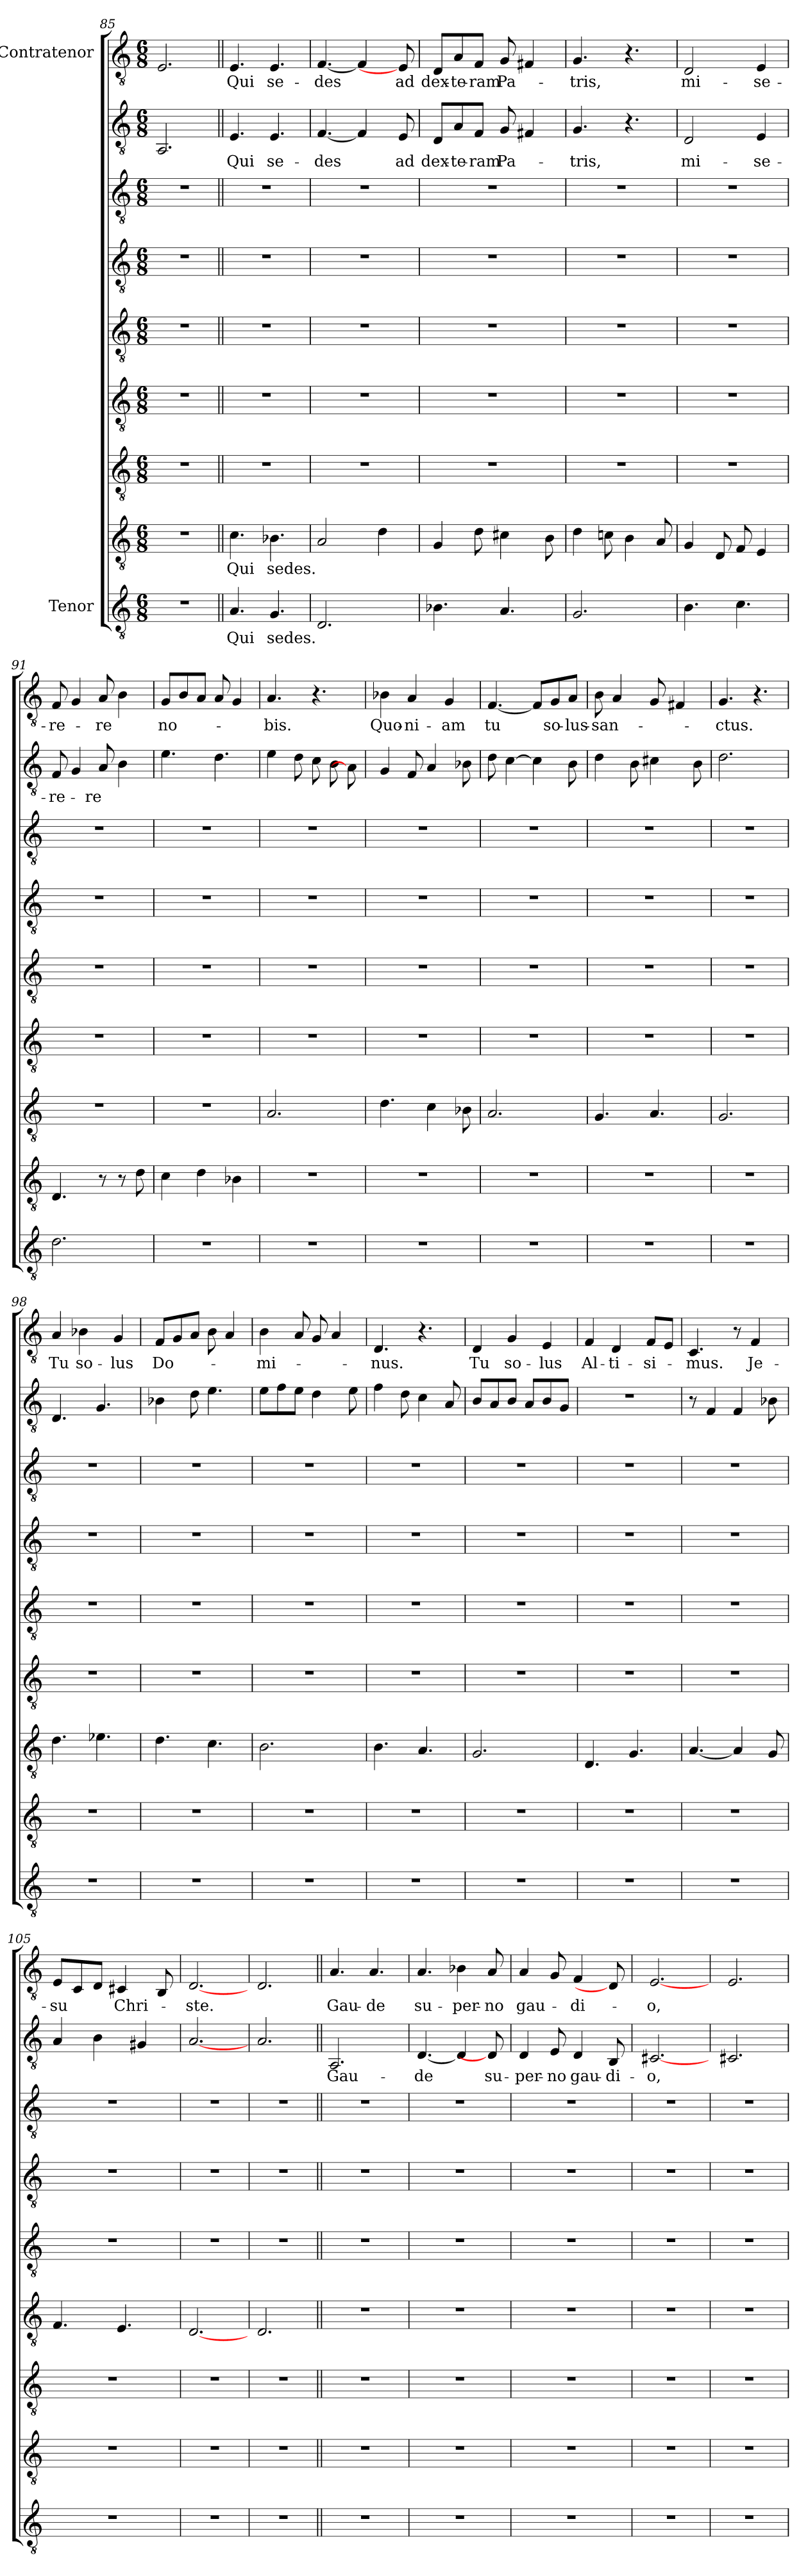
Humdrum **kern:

**kern	**text	**kern	**text	**kern	**kern	**kern	**kern	**kern	**kern	**text	**kern	**text
*part2	*part2	*part2	*part2	*part2	*part2	*part2	*part2	*part2	*part2	*part2	*part1	*part1
*staff9	*staff9	*staff8	*staff8	*staff7	*staff6	*staff5	*staff4	*staff3	*staff2	*staff2	*staff1	*staff1
*I"Tenor	*	*	*	*	*	*	*	*	*	*	*I"Contratenor	*
*clefGv2	*	*clefGv2	*	*clefGv2	*clefGv2	*clefGv2	*clefGv2	*clefGv2	*clefGv2	*	*clefGv2	*
*ITrd7c12	*	*ITrd7c12	*	*ITrd7c12	*ITrd7c12	*ITrd7c12	*ITrd7c12	*ITrd7c12	*ITrd7c12	*	*ITrd7c12	*
*k[]	*	*k[]	*	*k[]	*k[]	*k[]	*k[]	*k[]	*k[]	*	*k[]	*
*C:	*	*C:	*	*C:	*C:	*C:	*C:	*C:	*C:	*	*C:	*
*M6/8	*	*M6/8	*	*M6/8	*M6/8	*M6/8	*M6/8	*M6/8	*M6/8	*	*M6/8	*
=85	=85	=85	=85	=85	=85	=85	=85	=85	=85	=85	=85	=85
!LO:N:vis=1	!	!LO:N:vis=1	!	!LO:N:vis=1	!LO:N:vis=1	!LO:N:vis=1	!LO:N:vis=1	!LO:N:vis=1	!	!	!	!
2.r	.	2.r	.	2.r	2.r	2.r	2.r	2.r	2.AAAi/	.	2.EEi/	.
=86||	=86||	=86||	=86||	=86||	=86||	=86||	=86||	=86||	=86||	=86||	=86||	=86||
!	!LO:LY:b:color=#000000	!	!LO:LY:b:color=#000000	!LO:N:vis=1	!LO:N:vis=1	!LO:N:vis=1	!LO:N:vis=1	!LO:N:vis=1	!	!LO:LY:b:color=#000000	!	!LO:LY:b:color=#000000
4.AAi/	Qui	4.Ci\	Qui	2.r	2.r	2.r	2.r	2.r	4.EEi/	Qui	4.EEi/	Qui
!	!LO:LY:b:color=#000000	!	!LO:LY:b:color=#000000	!	!	!	!	!	!	!LO:LY:b:color=#000000	!	!LO:LY:b:color=#000000
4.GGi/	sedes.	4.BB-Xi\	sedes.	.	.	.	.	.	4.EEi/	se-	4.EEi/	se-
!!LO:LB:g=z
=87	=87	=87	=87	=87	=87	=87	=87	=87	=87	=87	=87	=87
!	!	!	!	!LO:N:vis=1	!LO:N:vis=1	!LO:N:vis=1	!LO:N:vis=1	!LO:N:vis=1	!	!LO:LY:b:color=#000000	!	!LO:LY:b:color=#000000
2.DDi/	.	2AAi/	.	2.r	2.r	2.r	2.r	2.r	[4.FFi/	-des	[4.FFi/	-des
.	.	.	.	.	.	.	.	.	4FFi/]	.	4FFi/]	.
.	.	4Di\	.	.	.	.	.	.	.	.	.	.
!	!	!	!	!	!	!	!	!	!	!LO:LY:b:color=#000000	!	!LO:LY:b:color=#000000
.	.	.	.	.	.	.	.	.	8EEi/L	ad	8EEi/L]	ad
=88	=88	=88	=88	=88	=88	=88	=88	=88	=88	=88	=88	=88
!	!	!	!	!LO:N:vis=1	!LO:N:vis=1	!LO:N:vis=1	!LO:N:vis=1	!LO:N:vis=1	!	!LO:LY:b:color=#000000	!	!LO:LY:b:color=#000000
4.BB-Xi\	.	4GGi/	.	2.r	2.r	2.r	2.r	2.r	8DDi/L	dex-	8DDi/L	dex-
!	!	!	!	!	!	!	!	!	!	!LO:LY:b:color=#000000	!	!LO:LY:b:color=#000000
.	.	.	.	.	.	.	.	.	8AAi/	-te-	8AAi/	-te-
!	!	!	!	!	!	!	!	!	!	!LO:LY:b:color=#000000	!	!LO:LY:b:color=#000000
.	.	8Di\L	.	.	.	.	.	.	8FFi/J	-ram	8FFi/J	-ram
!	!	!	!	!	!	!	!	!	!	!LO:LY:b:color=#000000	!	!LO:LY:b:color=#000000
4.AAi/	.	4C#Xi\	.	.	.	.	.	.	8GGi/L	Pa-	8GGi/L	Pa-
.	.	.	.	.	.	.	.	.	4FF#Xi/	.	4FF#Xi/	.
.	.	8BBi\L	.	.	.	.	.	.	.	.	.	.
=89	=89	=89	=89	=89	=89	=89	=89	=89	=89	=89	=89	=89
!	!	!	!	!LO:N:vis=1	!LO:N:vis=1	!LO:N:vis=1	!LO:N:vis=1	!LO:N:vis=1	!	!LO:LY:b:color=#000000	!	!LO:LY:b:color=#000000
2.GGi/	.	4Di\	.	2.r	2.r	2.r	2.r	2.r	4.GGi/	-tris,	4.GGi/	-tris,
.	.	8Cni\L	.	.	.	.	.	.	.	.	.	.
.	.	4BBi\	.	.	.	.	.	.	4.r	.	4.r	.
.	.	8AAi/L	.	.	.	.	.	.	.	.	.	.
=90	=90	=90	=90	=90	=90	=90	=90	=90	=90	=90	=90	=90
!	!	!	!	!LO:N:vis=1	!LO:N:vis=1	!LO:N:vis=1	!LO:N:vis=1	!LO:N:vis=1	!	!LO:LY:b:color=#000000	!	!LO:LY:b:color=#000000
4.BBi\	.	4GGi/	.	2.r	2.r	2.r	2.r	2.r	2DDi/	mi-	2DDi/	mi-
.	.	8DDi/L	.	.	.	.	.	.	.	.	.	.
4.Ci\	.	8FFi/L	.	.	.	.	.	.	.	.	.	.
!	!	!	!	!	!	!	!	!	!	!LO:LY:b:color=#000000	!	!LO:LY:b:color=#000000
.	.	4EEi/	.	.	.	.	.	.	4EEi/	-se-	4EEi/	-se-
=91	=91	=91	=91	=91	=91	=91	=91	=91	=91	=91	=91	=91
!	!	!	!	!LO:N:vis=1	!LO:N:vis=1	!LO:N:vis=1	!LO:N:vis=1	!LO:N:vis=1	!	!LO:LY:b:color=#000000	!	!LO:LY:b:color=#000000
2.Di\	.	4.DDi/	.	2.r	2.r	2.r	2.r	2.r	8FFi/L	-re-	8FFi/L	-re-
.	.	.	.	.	.	.	.	.	4GGi/	.	4GGi/	.
!	!	!	!	!	!	!	!	!	!	!LO:LY:b:color=#000000	!	!LO:LY:b:color=#000000
.	.	8r	.	.	.	.	.	.	8AAi/L	-re	8AAi/L	-re
.	.	8r	.	.	.	.	.	.	4BBi\	.	4BBi\	.
.	.	8Di\L	.	.	.	.	.	.	.	.	.	.
=92	=92	=92	=92	=92	=92	=92	=92	=92	=92	=92	=92	=92
*stria0	*	*	*	*	*	*	*	*	*	*	*	*
!LO:N:vis=1	!	!	!	!LO:N:vis=1	!LO:N:vis=1	!LO:N:vis=1	!LO:N:vis=1	!LO:N:vis=1	!	!	!	!LO:LY:b:color=#000000
2.r	.	4Ci\	.	2.r	2.r	2.r	2.r	2.r	4.Ei\	.	8GGi/L	no-
.	.	.	.	.	.	.	.	.	.	.	8BBi/	.
.	.	4Di\	.	.	.	.	.	.	.	.	8AAi/J	.
.	.	.	.	.	.	.	.	.	4.Di\	.	8AAi/L	.
.	.	4BB-Xi\	.	.	.	.	.	.	.	.	4GGi/	.
!!LO:PB:g=z
=93	=93	=93	=93	=93	=93	=93	=93	=93	=93	=93	=93	=93
*	*	*stria0	*	*	*	*	*	*	*	*	*	*
!LO:N:vis=1	!	!LO:N:vis=1	!	!	!LO:N:vis=1	!LO:N:vis=1	!LO:N:vis=1	!LO:N:vis=1	!	!	!	!LO:LY:b:color=#000000
2.r	.	2.r	.	2.AAi/	2.r	2.r	2.r	2.r	4Ei\	.	4.AAi/	-bis.
.	.	.	.	.	.	.	.	.	8Di\L	.	.	.
.	.	.	.	.	.	.	.	.	8Ci\L	.	4.r	.
.	.	.	.	.	.	.	.	.	8BBi\	.	.	.
.	.	.	.	.	.	.	.	.	8AAi\J]	.	.	.
=94	=94	=94	=94	=94	=94	=94	=94	=94	=94	=94	=94	=94
!LO:N:vis=1	!	!LO:N:vis=1	!	!	!LO:N:vis=1	!LO:N:vis=1	!LO:N:vis=1	!LO:N:vis=1	!	!	!	!LO:LY:b:color=#000000
2.r	.	2.r	.	4.Di\	2.r	2.r	2.r	2.r	4GGi/	.	4BB-Xi\	Quo-
!	!	!	!	!	!	!	!	!	!	!	!	!LO:LY:b:color=#000000
.	.	.	.	.	.	.	.	.	8FFi/L	.	4AAi/	-ni-
.	.	.	.	4Ci\	.	.	.	.	4AAi/	.	.	.
!	!	!	!	!	!	!	!	!	!	!	!	!LO:LY:b:color=#000000
.	.	.	.	.	.	.	.	.	.	.	4GGi/	-am
.	.	.	.	8BB-Xi\L	.	.	.	.	8BB-Xi\L	.	.	.
=95	=95	=95	=95	=95	=95	=95	=95	=95	=95	=95	=95	=95
!LO:N:vis=1	!	!LO:N:vis=1	!	!	!LO:N:vis=1	!LO:N:vis=1	!LO:N:vis=1	!LO:N:vis=1	!	!	!	!LO:LY:b:color=#000000
2.r	.	2.r	.	2.AAi/	2.r	2.r	2.r	2.r	8Di\L	.	[4.FFi/	tu
.	.	.	.	.	.	.	.	.	[4Ci\	.	.	.
.	.	.	.	.	.	.	.	.	4Ci\]	.	8FFi/L]	.
!	!	!	!	!	!	!	!	!	!	!	!	!LO:LY:b:color=#000000
.	.	.	.	.	.	.	.	.	.	.	8GGi/	so-
!	!	!	!	!	!	!	!	!	!	!	!	!LO:LY:b:color=#000000
.	.	.	.	.	.	.	.	.	8BBi\L	.	8AAi/J	-lus-
=96	=96	=96	=96	=96	=96	=96	=96	=96	=96	=96	=96	=96
!LO:N:vis=1	!	!LO:N:vis=1	!	!	!LO:N:vis=1	!LO:N:vis=1	!LO:N:vis=1	!LO:N:vis=1	!	!	!	!LO:LY:b:color=#000000
2.r	.	2.r	.	4.GGi/	2.r	2.r	2.r	2.r	4Di\	.	8BBi\L	-san-
.	.	.	.	.	.	.	.	.	.	.	4AAi/	.
.	.	.	.	.	.	.	.	.	8BBi\L	.	.	.
.	.	.	.	4.AAi/	.	.	.	.	4C#Xi\	.	8GGi/L	.
.	.	.	.	.	.	.	.	.	.	.	4FF#Xi/	.
.	.	.	.	.	.	.	.	.	8BBi\L	.	.	.
=97	=97	=97	=97	=97	=97	=97	=97	=97	=97	=97	=97	=97
!LO:N:vis=1	!	!LO:N:vis=1	!	!	!LO:N:vis=1	!LO:N:vis=1	!LO:N:vis=1	!LO:N:vis=1	!	!	!	!LO:LY:b:color=#000000
2.r	.	2.r	.	2.GGi/	2.r	2.r	2.r	2.r	2.Di\	.	4.GGi/	-ctus.
.	.	.	.	.	.	.	.	.	.	.	4.r	.
=98	=98	=98	=98	=98	=98	=98	=98	=98	=98	=98	=98	=98
!LO:N:vis=1	!	!LO:N:vis=1	!	!	!LO:N:vis=1	!LO:N:vis=1	!LO:N:vis=1	!LO:N:vis=1	!	!	!	!LO:LY:b:color=#000000
2.r	.	2.r	.	4.Di\	2.r	2.r	2.r	2.r	4.DDi/	.	4AAi/	Tu
!	!	!	!	!	!	!	!	!	!	!	!	!LO:LY:b:color=#000000
.	.	.	.	.	.	.	.	.	.	.	4BB-Xi\	so-
.	.	.	.	4.E-Xi\	.	.	.	.	4.GGi/	.	.	.
!	!	!	!	!	!	!	!	!	!	!	!	!LO:LY:b:color=#000000
.	.	.	.	.	.	.	.	.	.	.	4GGi/	-lus
!!LO:LB:g=z
=99	=99	=99	=99	=99	=99	=99	=99	=99	=99	=99	=99	=99
!LO:N:vis=1	!	!LO:N:vis=1	!	!	!LO:N:vis=1	!LO:N:vis=1	!LO:N:vis=1	!LO:N:vis=1	!	!	!	!LO:LY:b:color=#000000
2.r	.	2.r	.	4.Di\	2.r	2.r	2.r	2.r	4BB-Xi\	.	8FFi/L	Do-
.	.	.	.	.	.	.	.	.	.	.	8GGi/	.
.	.	.	.	.	.	.	.	.	8Di\L	.	8AAi/J	.
.	.	.	.	4.Ci\	.	.	.	.	4.Ei\	.	8BBi\L	.
.	.	.	.	.	.	.	.	.	.	.	4AAi/	.
=100	=100	=100	=100	=100	=100	=100	=100	=100	=100	=100	=100	=100
!LO:N:vis=1	!	!LO:N:vis=1	!	!	!LO:N:vis=1	!LO:N:vis=1	!LO:N:vis=1	!LO:N:vis=1	!	!	!	!LO:LY:b:color=#000000
2.r	.	2.r	.	2.BBi\	2.r	2.r	2.r	2.r	8Ei\L	.	4BBi\	-mi-
.	.	.	.	.	.	.	.	.	8Fi\	.	.	.
.	.	.	.	.	.	.	.	.	8Ei\J	.	8AAi/L	.
.	.	.	.	.	.	.	.	.	4Di\	.	8GGi/L	.
.	.	.	.	.	.	.	.	.	.	.	4AAi/	.
.	.	.	.	.	.	.	.	.	8Ei\L	.	.	.
=101	=101	=101	=101	=101	=101	=101	=101	=101	=101	=101	=101	=101
!LO:N:vis=1	!	!LO:N:vis=1	!	!	!LO:N:vis=1	!LO:N:vis=1	!LO:N:vis=1	!LO:N:vis=1	!	!	!	!LO:LY:b:color=#000000
2.r	.	2.r	.	4.BBi\	2.r	2.r	2.r	2.r	4Fi\	.	4.DDi/	-nus.
.	.	.	.	.	.	.	.	.	8Di\L	.	.	.
.	.	.	.	4.AAi/	.	.	.	.	4Ci\	.	4.r	.
.	.	.	.	.	.	.	.	.	8AAi/L	.	.	.
=102	=102	=102	=102	=102	=102	=102	=102	=102	=102	=102	=102	=102
!LO:N:vis=1	!	!LO:N:vis=1	!	!	!LO:N:vis=1	!LO:N:vis=1	!LO:N:vis=1	!LO:N:vis=1	!	!	!	!LO:LY:b:color=#000000
2.r	.	2.r	.	2.GGi/	2.r	2.r	2.r	2.r	8BBi/L	.	4DDi/	Tu
.	.	.	.	.	.	.	.	.	8AAi/	.	.	.
!	!	!	!	!	!	!	!	!	!	!	!	!LO:LY:b:color=#000000
.	.	.	.	.	.	.	.	.	8BBi/J	.	4GGi/	so-
.	.	.	.	.	.	.	.	.	8AAi/L	.	.	.
!	!	!	!	!	!	!	!	!	!	!	!	!LO:LY:b:color=#000000
.	.	.	.	.	.	.	.	.	8BBi/	.	4EEi/	-lus
.	.	.	.	.	.	.	.	.	8GGi/J	.	.	.
=103	=103	=103	=103	=103	=103	=103	=103	=103	=103	=103	=103	=103
!LO:N:vis=1	!	!LO:N:vis=1	!	!	!LO:N:vis=1	!LO:N:vis=1	!LO:N:vis=1	!LO:N:vis=1	!LO:N:vis=1	!	!	!LO:LY:b:color=#000000
2.r	.	2.r	.	4.DDi/	2.r	2.r	2.r	2.r	2.r	.	4FFi/	Al-
!	!	!	!	!	!	!	!	!	!	!	!	!LO:LY:b:color=#000000
.	.	.	.	.	.	.	.	.	.	.	4DDi/	-ti-
.	.	.	.	4.GGi/	.	.	.	.	.	.	.	.
!	!	!	!	!	!	!	!	!	!	!	!	!LO:LY:b:color=#000000
.	.	.	.	.	.	.	.	.	.	.	8FFi/L	-si-
.	.	.	.	.	.	.	.	.	.	.	8EEi/J	.
=104	=104	=104	=104	=104	=104	=104	=104	=104	=104	=104	=104	=104
!LO:N:vis=1	!	!LO:N:vis=1	!	!	!LO:N:vis=1	!LO:N:vis=1	!LO:N:vis=1	!LO:N:vis=1	!	!	!	!LO:LY:b:color=#000000
2.r	.	2.r	.	[4.AAi/	2.r	2.r	2.r	2.r	8r	.	4.CCi/	-mus.
.	.	.	.	.	.	.	.	.	4FFi/	.	.	.
.	.	.	.	4AAi/]	.	.	.	.	4FFi/	.	8r	.
!	!	!	!	!	!	!	!	!	!	!	!	!LO:LY:b:color=#000000
.	.	.	.	.	.	.	.	.	.	.	4FFi/	Je-
.	.	.	.	8GGi/L	.	.	.	.	8BB-Xi\L	.	.	.
!!LO:LB:g=z
=105	=105	=105	=105	=105	=105	=105	=105	=105	=105	=105	=105	=105
*	*	*	*	*stria0	*	*	*	*	*	*	*	*
!LO:N:vis=1	!	!LO:N:vis=1	!	!LO:N:vis=1	!	!LO:N:vis=1	!LO:N:vis=1	!LO:N:vis=1	!	!	!	!LO:LY:b:color=#000000
2.r	.	2.r	.	2.r	4.FFi/	2.r	2.r	2.r	4AAi/	.	8EEi/L	-su
.	.	.	.	.	.	.	.	.	.	.	8CCi/	.
.	.	.	.	.	.	.	.	.	4BBi\	.	8DDi/J	.
!	!	!	!	!	!	!	!	!	!	!	!	!LO:LY:b:color=#000000
.	.	.	.	.	4.EEi/	.	.	.	.	.	4CC#Xi/	Chri-
.	.	.	.	.	.	.	.	.	4GG#Xi/	.	.	.
.	.	.	.	.	.	.	.	.	.	.	8BBBi/L	.
=106	=106	=106	=106	=106	=106	=106	=106	=106	=106	=106	=106	=106
!LO:N:vis=1	!	!LO:N:vis=1	!	!LO:N:vis=1	!	!LO:N:vis=1	!LO:N:vis=1	!LO:N:vis=1	!	!	!	!LO:LY:b:color=#000000
2.r	.	2.r	.	2.r	[2.DDi/	2.r	2.r	2.r	[2.AAi/	.	[2.DDi/	-ste.
=107	=107	=107	=107	=107	=107	=107	=107	=107	=107	=107	=107	=107
!LO:N:vis=1	!	!LO:N:vis=1	!	!LO:N:vis=1	!	!LO:N:vis=1	!LO:N:vis=1	!LO:N:vis=1	!	!	!	!
2.r	.	2.r	.	2.r	2.DDi/	2.r	2.r	2.r	2.AAi/	.	2.DDi/	.
=108||	=108||	=108||	=108||	=108||	=108||	=108||	=108||	=108||	=108||	=108||	=108||	=108||
*	*	*	*	*	*stria0	*	*	*	*	*	*	*
!LO:N:vis=1	!	!LO:N:vis=1	!	!LO:N:vis=1	!LO:N:vis=1	!LO:N:vis=1	!LO:N:vis=1	!LO:N:vis=1	!	!LO:LY:b:color=#000000	!	!LO:LY:b:color=#000000
2.r	.	2.r	.	2.r	2.r	2.r	2.r	2.r	2.AAAi/	Gau-	4.AAi/	Gau-
!	!	!	!	!	!	!	!	!	!	!	!	!LO:LY:b:color=#000000
.	.	.	.	.	.	.	.	.	.	.	4.AAi/	-de
=109	=109	=109	=109	=109	=109	=109	=109	=109	=109	=109	=109	=109
!LO:N:vis=1	!	!LO:N:vis=1	!	!LO:N:vis=1	!LO:N:vis=1	!LO:N:vis=1	!LO:N:vis=1	!LO:N:vis=1	!	!LO:LY:b:color=#000000	!	!LO:LY:b:color=#000000
2.r	.	2.r	.	2.r	2.r	2.r	2.r	2.r	[4.DDi/	-de	4.AAi/	su-
!	!	!	!	!	!	!	!	!	!	!	!	!LO:LY:b:color=#000000
.	.	.	.	.	.	.	.	.	4DDi/]	.	4BB-Xi\	-per-
!	!	!	!	!	!	!	!	!	!	!LO:LY:b:color=#000000	!	!LO:LY:b:color=#000000
.	.	.	.	.	.	.	.	.	8DDi/L]	su-	8AAi/L	-no
=110	=110	=110	=110	=110	=110	=110	=110	=110	=110	=110	=110	=110
!LO:N:vis=1	!	!LO:N:vis=1	!	!LO:N:vis=1	!LO:N:vis=1	!LO:N:vis=1	!LO:N:vis=1	!LO:N:vis=1	!	!LO:LY:b:color=#000000	!	!LO:LY:b:color=#000000
2.r	.	2.r	.	2.r	2.r	2.r	2.r	2.r	4DDi/	-per-	4AAi/	gau-
!	!	!	!	!	!	!	!	!	!	!LO:LY:b:color=#000000	!	!
.	.	.	.	.	.	.	.	.	8EEi/L	-no	8GGi/L	.
!	!	!	!	!	!	!	!	!	!	!LO:LY:b:color=#000000	!	!LO:LY:b:color=#000000
.	.	.	.	.	.	.	.	.	4DDi/	gau-	4FFi/	-di-
!	!	!	!	!	!	!	!	!	!	!LO:LY:b:color=#000000	!	!
.	.	.	.	.	.	.	.	.	8BBBi/L	-di-	8DDi/L]	.
=111	=111	=111	=111	=111	=111	=111	=111	=111	=111	=111	=111	=111
!LO:N:vis=1	!	!LO:N:vis=1	!	!LO:N:vis=1	!LO:N:vis=1	!LO:N:vis=1	!LO:N:vis=1	!LO:N:vis=1	!	!LO:LY:b:color=#000000	!	!LO:LY:b:color=#000000
2.r	.	2.r	.	2.r	2.r	2.r	2.r	2.r	[2.CC#Xi/	-o,	[2.EEi/	-o,
=112	=112	=112	=112	=112	=112	=112	=112	=112	=112	=112	=112	=112
!LO:N:vis=1	!	!LO:N:vis=1	!	!LO:N:vis=1	!LO:N:vis=1	!LO:N:vis=1	!LO:N:vis=1	!LO:N:vis=1	!	!	!	!
2.r	.	2.r	.	2.r	2.r	2.r	2.r	2.r	2.CC#i/	.	2.EEi/	.
=	=	=	=	=	=	=	=	=	=	=	=	=
*-	*-	*-	*-	*-	*-	*-	*-	*-	*-	*-	*-	*-
